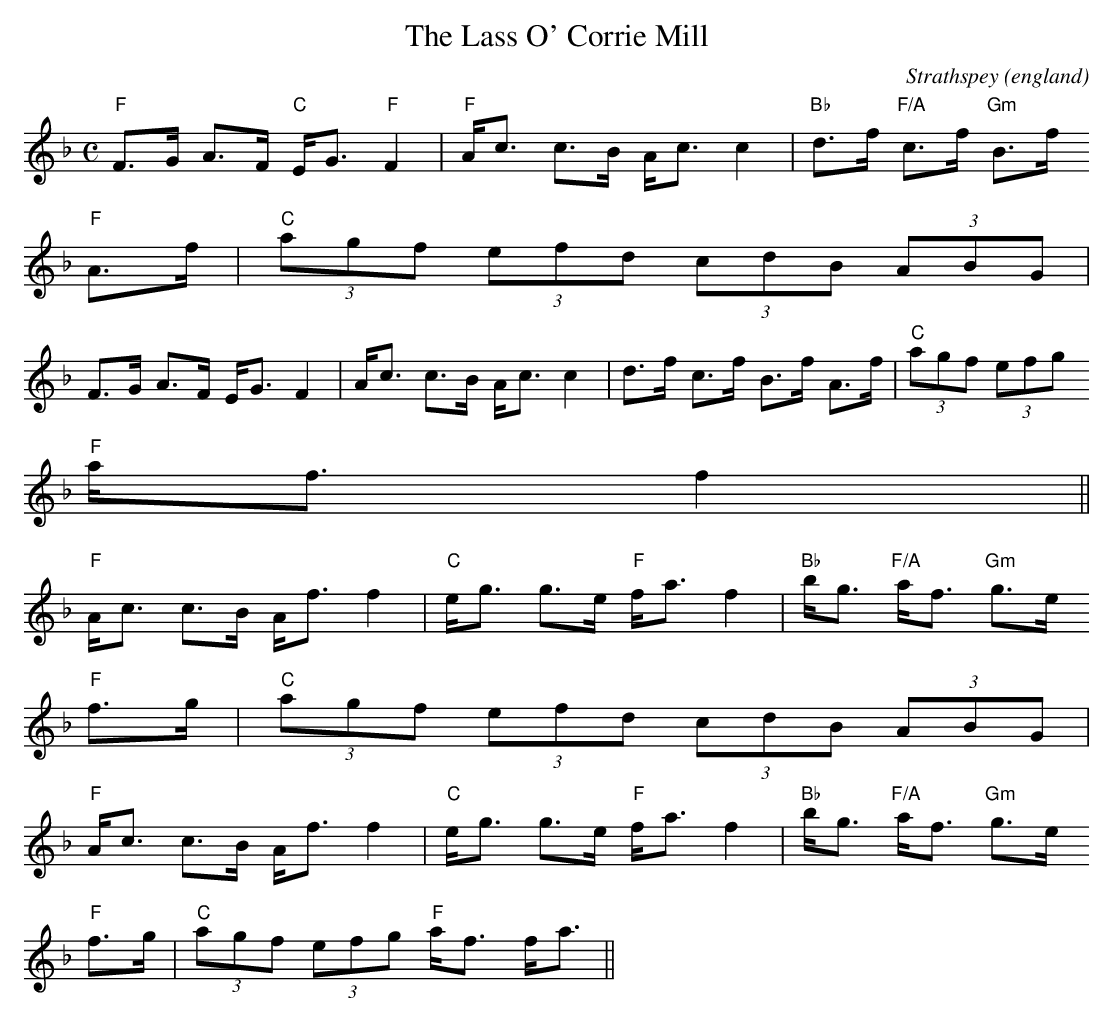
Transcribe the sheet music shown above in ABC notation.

X:1
T:The Lass O' Corrie Mill
O:england
M:C
L:1/16
C:Strathspey
K:F
"F"F3G A3F "C"EG3 "F"F4|"F"Ac3 c3B Ac3 c4|"Bb"d3f "F/A"c3f "Gm"B3f
"F"A3f|"C"(3a2g2f2 (3e2f2d2 (3c2d2B2 (3A2B2G2|
F3G A3F EG3 F4|Ac3 c3B Ac3 c4|d3f c3f B3f A3f|"C"(3a2g2f2 (3e2f2g2
"F"af3 f4||
"F"Ac3 c3B Af3 f4|"C"eg3 g3e "F"fa3 f4|"Bb"bg3 "F/A"af3 "Gm"g3e
"F"f3g|"C"(3a2g2f2 (3e2f2d2 (3c2d2B2 (3A2B2G2|
"F"Ac3 c3B Af3 f4|"C"eg3 g3e "F"fa3 f4|"Bb"bg3 "F/A"af3 "Gm"g3e
"F"f3g|"C"(3a2g2f2 (3e2f2g2 "F"af3 fa3||
